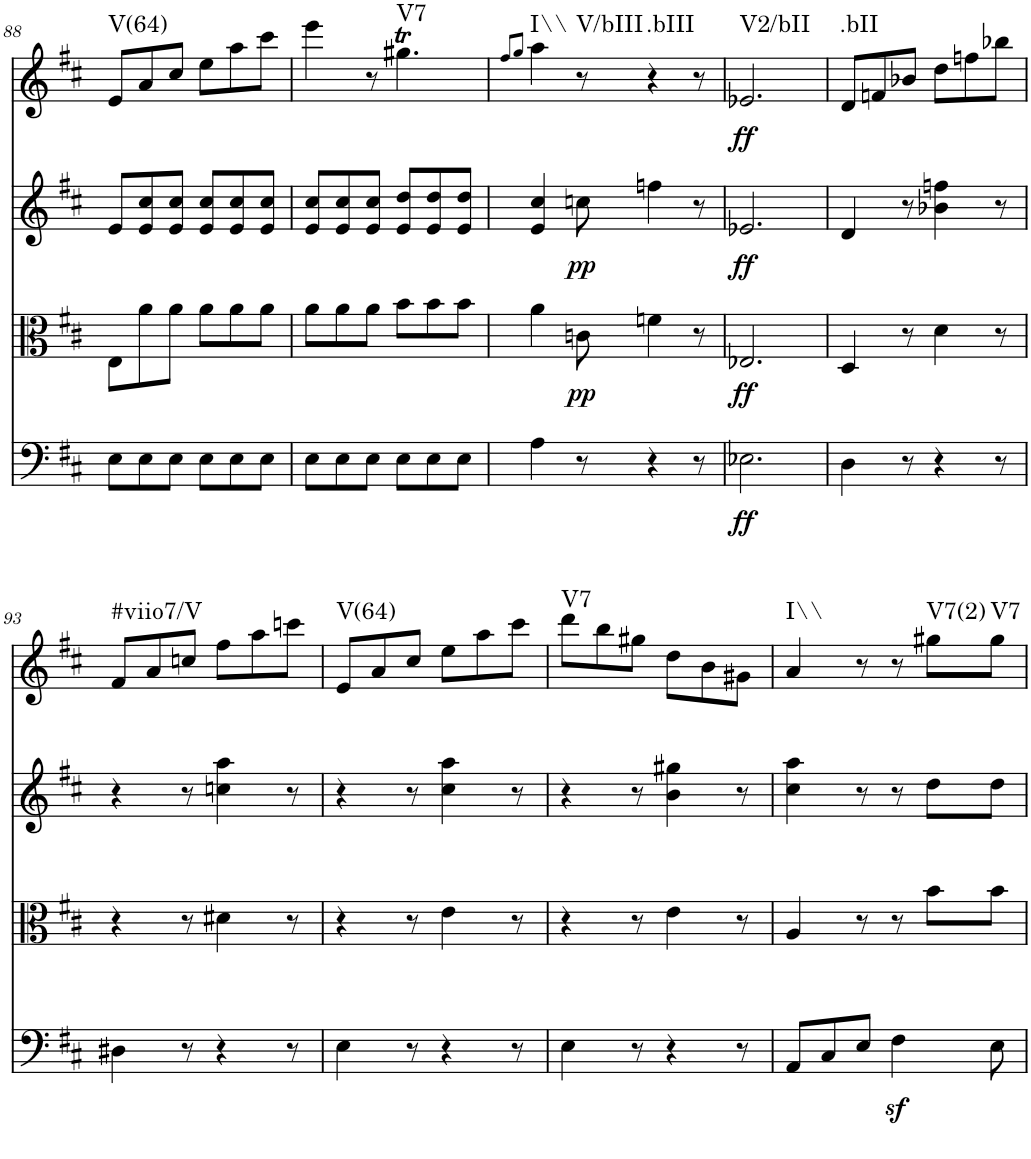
**kern	**dynam	**kern	**dynam	**kern	**dynam	**kern	**dynam	**harte
*part4	*part4	*part3	*part3	*part2	*part2	*part1	*part1	*part1
*staff4	*staff4	*staff3	*staff3	*staff2	*staff2	*staff1	*staff1	*
*I"Violoncello	*	*I"Viola	*	*I"Violin II	*	*I"Violin I	*	*
*I'Vc	*	*I'Vla	*	*I'Vln	*	*I'Vln	*	*
!!LO:PB:g=z
*clefF4	*	*clefC3	*	*clefG2	*	*clefG2	*	*
*k[f#c#]	*	*k[f#c#]	*	*k[f#c#]	*	*k[f#c#]	*	*
*M6/8	*	*M6/8	*	*M6/8	*	*M6/8	*	*
=88	=88	=88	=88	=88	=88	=88	=88	=88
!	!	!	!	!	!	!	!	!LO:H:kt=V(64)
8E\L	.	8E\L	.	8e/L	.	8e/L	.	N
8E\	.	8a\	.	8e/ 8cc#/	.	8a/	.	.
8E\J	.	8a\J	.	8e/ 8cc#/J	.	8cc#/J	.	.
8E\L	.	8a\L	.	8e/ 8cc#/L	.	8ee\L	.	.
8E\	.	8a\	.	8e/ 8cc#/	.	8aa\	.	.
8E\J	.	8a\J	.	8e/ 8cc#/J	.	8ccc#\J	.	.
=89	=89	=89	=89	=89	=89	=89	=89	=89
8E\L	.	8a\L	.	8e/ 8cc#/L	.	4eee\	.	.
8E\	.	8a\	.	8e/ 8cc#/	.	.	.	.
8E\J	.	8a\J	.	8e/ 8cc#/J	.	8r	.	.
!	!	!	!	!	!	!	!	!LO:H:kt=V7
8E\L	.	8b\L	.	8e/ 8dd/L	.	4.gg#Xt\	.	N
8E\	.	8b\	.	8e/ 8dd/	.	.	.	.
8E\J	.	8b\J	.	8e/ 8dd/J	.	.	.	.
=90	=90	=90	=90	=90	=90	=90	=90	=90
.	.	.	.	.	.	8qff#/L	.	.
.	.	.	.	.	.	8qgg/J	.	.
!	!	!	!	!	!	!	!	!LO:H:kt=I\\
4A\	.	4a\	.	4e/ 4cc#/	.	4aa\	.	N
!	!	!	!LO:DY:b	!	!LO:DY:b	!	!	!LO:H:kt=V/bIII
8r	.	8cn\	pp	8ccn\	pp	8r	.	N
!	!	!	!	!	!	!	!	!LO:H:kt=.bIII
4r	.	4fn\	.	4ffn\	.	4r	.	N
8r	.	8r	.	8r	.	8r	.	.
=91	=91	=91	=91	=91	=91	=91	=91	=91
!	!LO:DY:b	!	!LO:DY:b	!	!LO:DY:b	!	!LO:DY:b	!LO:H:kt=V2/bII
2.E-X\	ff	2.E-X/	ff	2.e-X/	ff	2.e-X/	ff	N
=92	=92	=92	=92	=92	=92	=92	=92	=92
!	!	!	!	!	!	!	!	!LO:H:kt=.bII
4D\	.	4D/	.	4d/	.	8d/L	.	N
.	.	.	.	.	.	8fn/	.	.
8r	.	8r	.	8r	.	8b-X/J	.	.
4r	.	4d\	.	4b-X\ 4ffn\	.	8dd\L	.	.
.	.	.	.	.	.	8ffn\	.	.
8r	.	8r	.	8r	.	8bb-X\J	.	.
!!LO:LB:g=z
=93	=93	=93	=93	=93	=93	=93	=93	=93
!	!	!	!	!	!	!	!	!LO:H:kt=#viio7/V
4D#X\	.	4r	.	4r	.	8f#/L	.	N
.	.	.	.	.	.	8a/	.	.
8r	.	8r	.	8r	.	8ccn/J	.	.
4r	.	4d#X\	.	4ccn\ 4aa\	.	8ff#\L	.	.
.	.	.	.	.	.	8aa\	.	.
8r	.	8r	.	8r	.	8cccn\J	.	.
=94	=94	=94	=94	=94	=94	=94	=94	=94
!	!	!	!	!	!	!	!	!LO:H:kt=V(64)
4E\	.	4r	.	4r	.	8e/L	.	N
.	.	.	.	.	.	8a/	.	.
8r	.	8r	.	8r	.	8cc#/J	.	.
4r	.	4e\	.	4cc#\ 4aa\	.	8ee\L	.	.
.	.	.	.	.	.	8aa\	.	.
8r	.	8r	.	8r	.	8ccc#\J	.	.
=95	=95	=95	=95	=95	=95	=95	=95	=95
!	!	!	!	!	!	!	!	!LO:H:kt=V7
4E\	.	4r	.	4r	.	8ddd\L	.	N
.	.	.	.	.	.	8bb\	.	.
8r	.	8r	.	8r	.	8gg#X\J	.	.
4r	.	4e\	.	4b\ 4gg#X\	.	8dd\L	.	.
.	.	.	.	.	.	8b\	.	.
8r	.	8r	.	8r	.	8g#X\J	.	.
=96	=96	=96	=96	=96	=96	=96	=96	=96
!	!	!	!	!	!	!	!	!LO:H:kt=I\\
8AA/L	.	4A/	.	4cc#\ 4aa\	.	4a/	.	N
8C#/	.	.	.	.	.	.	.	.
8E/J	.	8r	.	8r	.	8r	.	.
4F#z<\	.	8r	.	8r	.	8r	.	.
!	!	!	!	!	!	!	!	!LO:H:kt=V7(2)
.	.	8b\L	.	8dd\L	.	8gg#X\L	.	N
!	!	!	!	!	!	!	!	!LO:H:kt=V7
8E\	.	8b\J	.	8dd\J	.	8gg#\J	.	N
=	=	=	=	=	=	=	=	=
*-	*-	*-	*-	*-	*-	*-	*-	*-
